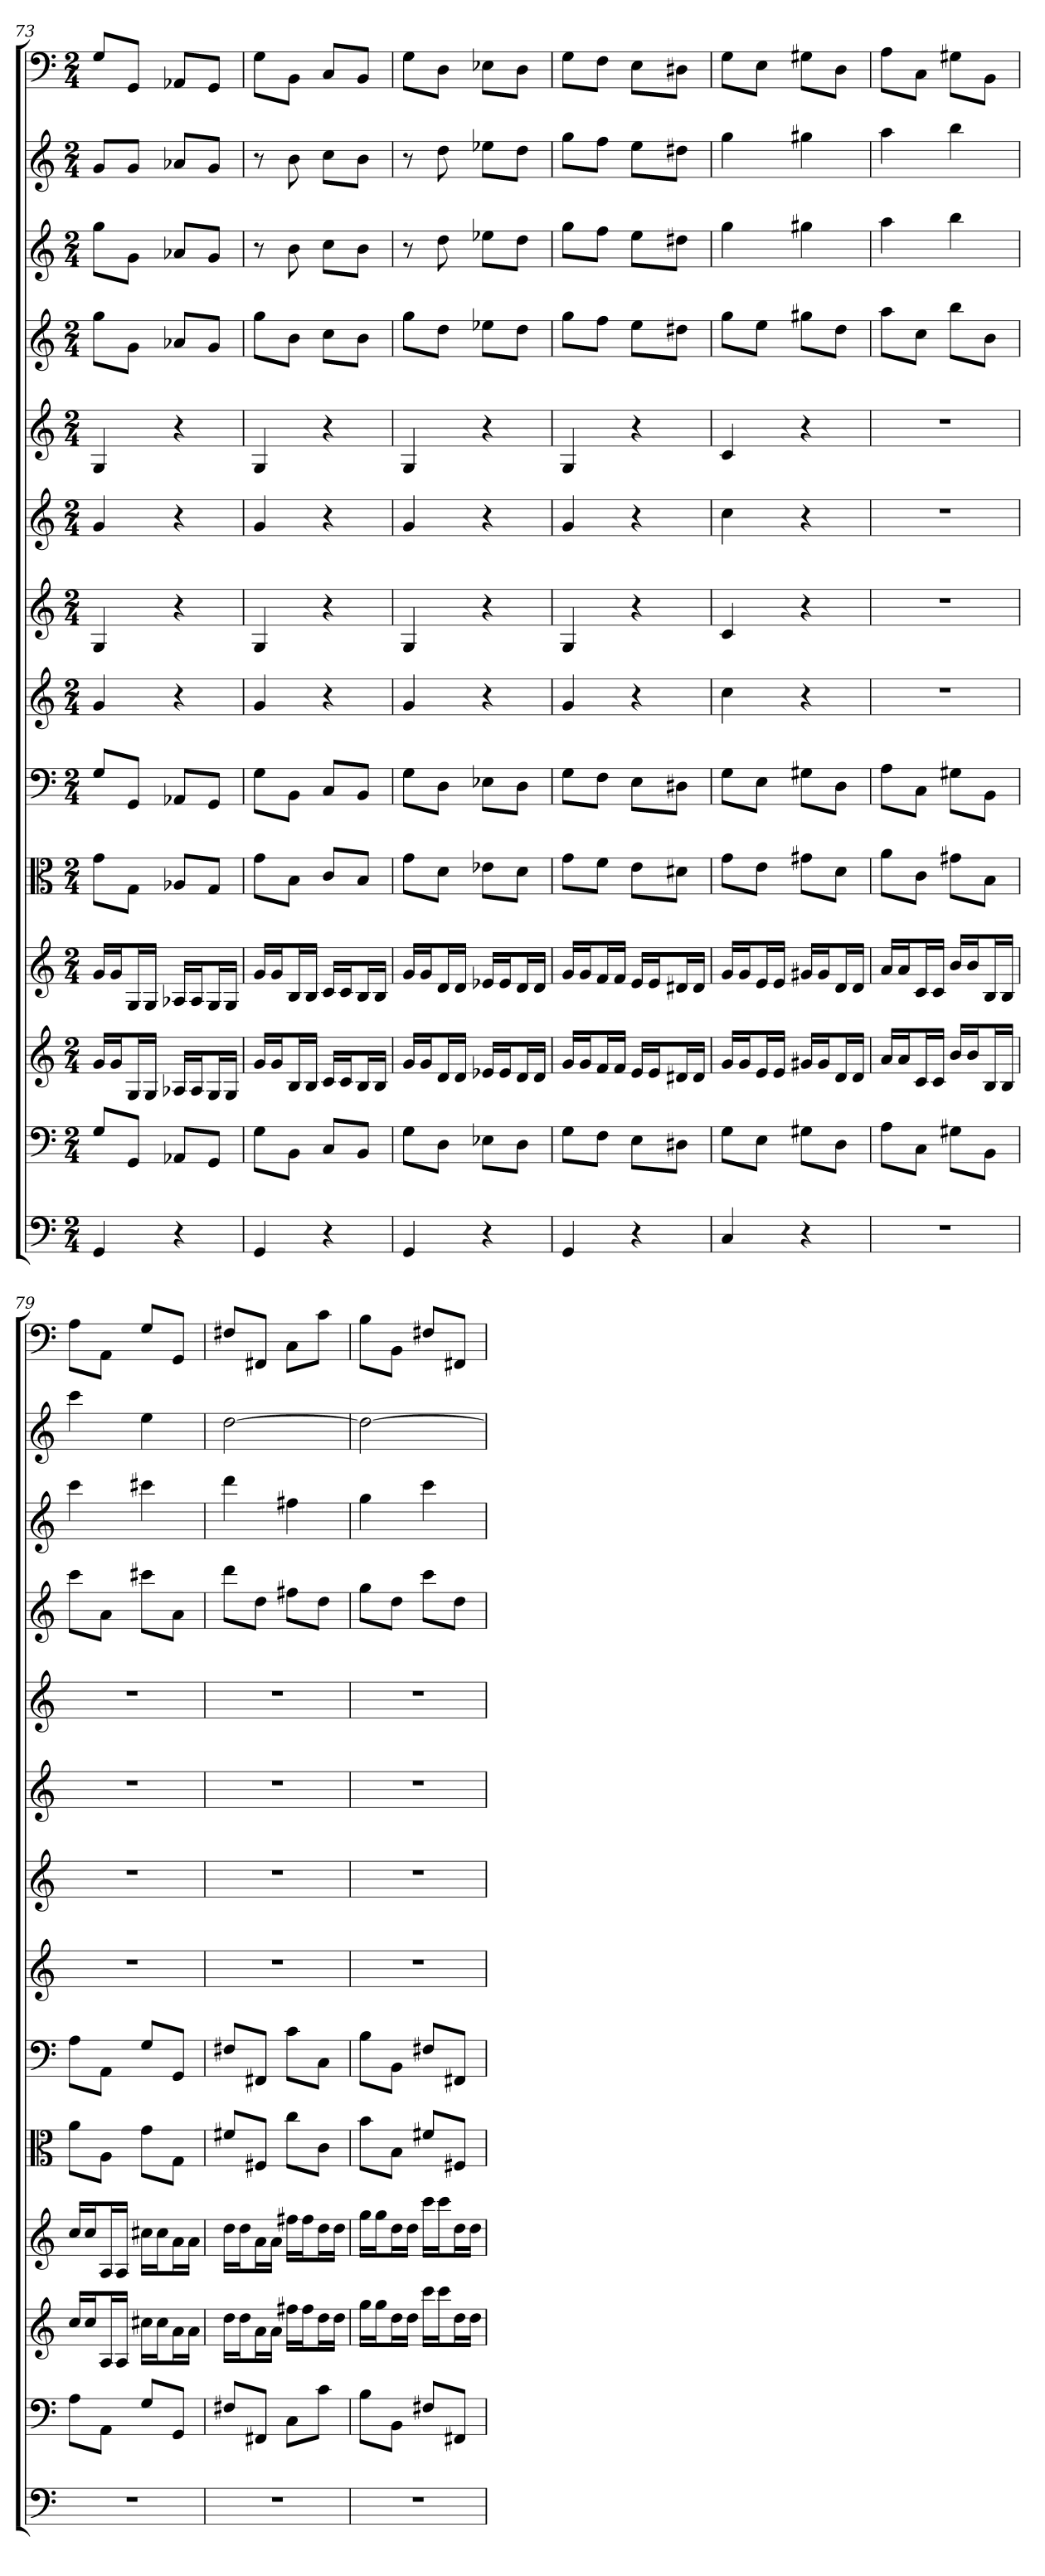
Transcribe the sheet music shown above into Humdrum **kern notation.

**kern	**kern	**kern	**kern	**kern	**kern	**kern	**kern	**kern	**kern	**kern	**kern	**kern	**kern
*part14	*part13	*part12	*part11	*part10	*part9	*part8	*part7	*part6	*part5	*part4	*part3	*part2	*part1
*staff14	*staff13	*staff12	*staff11	*staff10	*staff9	*staff8	*staff7	*staff6	*staff5	*staff4	*staff3	*staff2	*staff1
*clefF4	*clefF4	*	*	*clefC3	*clefF4	*	*	*	*	*	*	*	*clefF4
*k[]	*k[]	*k[]	*k[]	*k[]	*k[]	*k[]	*k[]	*k[]	*k[]	*k[]	*k[]	*k[]	*k[]
*C:	*C:	*C:	*C:	*C:	*C:	*C:	*C:	*C:	*C:	*C:	*C:	*C:	*C:
*M2/4	*M2/4	*M2/4	*M2/4	*M2/4	*M2/4	*M2/4	*M2/4	*M2/4	*M2/4	*M2/4	*M2/4	*M2/4	*M2/4
=73	=73	=73	=73	=73	=73	=73	=73	=73	=73	=73	=73	=73	=73
4GG	8G/L	16gLL	16gLL	8g\L	8G/L	4g	4G	4g	4G	8ggL	8ggL	8gL	8G/L
.	.	16gJ	16gJ	.	.	.	.	.	.	.	.	.	.
.	8GG/J	16GL	16GL	8G\J	8GG/J	.	.	.	.	8gJ	8gJ	8gJ	8GG/J
.	.	16GJJ	16GJJ	.	.	.	.	.	.	.	.	.	.
4r	8AA-X/L	16A-XLL	16A-XLL	8A-X/L	8AA-X/L	4r	4r	4r	4r	8a-XL	8a-XL	8a-XL	8AA-X/L
.	.	16A-J	16A-J	.	.	.	.	.	.	.	.	.	.
.	8GG/J	16GL	16GL	8G/J	8GG/J	.	.	.	.	8gJ	8gJ	8gJ	8GG/J
.	.	16GJJ	16GJJ	.	.	.	.	.	.	.	.	.	.
=74	=74	=74	=74	=74	=74	=74	=74	=74	=74	=74	=74	=74	=74
4GG	8G\L	16gLL	16gLL	8g\L	8G\L	4g	4G	4g	4G	8ggL	8r	8r	8G\L
.	.	16gJ	16gJ	.	.	.	.	.	.	.	.	.	.
.	8BB\J	16BL	16BL	8B\J	8BB\J	.	.	.	.	8bJ	8b	8b	8BB\J
.	.	16BJJ	16BJJ	.	.	.	.	.	.	.	.	.	.
4r	8C/L	16cLL	16cLL	8c/L	8C/L	4r	4r	4r	4r	8ccL	8ccL	8ccL	8C/L
.	.	16cJ	16cJ	.	.	.	.	.	.	.	.	.	.
.	8BB/J	16BL	16BL	8B/J	8BB/J	.	.	.	.	8bJ	8bJ	8bJ	8BB/J
.	.	16BJJ	16BJJ	.	.	.	.	.	.	.	.	.	.
=75	=75	=75	=75	=75	=75	=75	=75	=75	=75	=75	=75	=75	=75
4GG	8G\L	16gLL	16gLL	8g\L	8G\L	4g	4G	4g	4G	8ggL	8r	8r	8G\L
.	.	16gJ	16gJ	.	.	.	.	.	.	.	.	.	.
.	8D\J	16dL	16dL	8d\J	8D\J	.	.	.	.	8ddJ	8dd	8dd	8D\J
.	.	16dJJ	16dJJ	.	.	.	.	.	.	.	.	.	.
4r	8E-X\L	16e-XLL	16e-XLL	8e-X\L	8E-X\L	4r	4r	4r	4r	8ee-XL	8ee-XL	8ee-XL	8E-X\L
.	.	16e-J	16e-J	.	.	.	.	.	.	.	.	.	.
.	8D\J	16dL	16dL	8d\J	8D\J	.	.	.	.	8ddJ	8ddJ	8ddJ	8D\J
.	.	16dJJ	16dJJ	.	.	.	.	.	.	.	.	.	.
=76	=76	=76	=76	=76	=76	=76	=76	=76	=76	=76	=76	=76	=76
4GG	8G\L	16gLL	16gLL	8g\L	8G\L	4g	4G	4g	4G	8ggL	8ggL	8ggL	8G\L
.	.	16gJ	16gJ	.	.	.	.	.	.	.	.	.	.
.	8F\J	16fL	16fL	8f\J	8F\J	.	.	.	.	8ffJ	8ffJ	8ffJ	8F\J
.	.	16fJJ	16fJJ	.	.	.	.	.	.	.	.	.	.
4r	8E\L	16eLL	16eLL	8e\L	8E\L	4r	4r	4r	4r	8eeL	8eeL	8eeL	8E\L
.	.	16eJ	16eJ	.	.	.	.	.	.	.	.	.	.
.	8D#X\J	16d#XL	16d#XL	8d#X\J	8D#X\J	.	.	.	.	8dd#XJ	8dd#XJ	8dd#XJ	8D#X\J
.	.	16d#JJ	16d#JJ	.	.	.	.	.	.	.	.	.	.
=77	=77	=77	=77	=77	=77	=77	=77	=77	=77	=77	=77	=77	=77
4C	8G\L	16gLL	16gLL	8g\L	8G\L	4cc	4c	4cc	4c	8ggL	4gg	4gg	8G\L
.	.	16gJ	16gJ	.	.	.	.	.	.	.	.	.	.
.	8E\J	16eL	16eL	8e\J	8E\J	.	.	.	.	8eeJ	.	.	8E\J
.	.	16eJJ	16eJJ	.	.	.	.	.	.	.	.	.	.
4r	8G#X\L	16g#XLL	16g#XLL	8g#X\L	8G#X\L	4r	4r	4r	4r	8gg#XL	4gg#X	4gg#X	8G#X\L
.	.	16g#J	16g#J	.	.	.	.	.	.	.	.	.	.
.	8D\J	16dL	16dL	8d\J	8D\J	.	.	.	.	8ddJ	.	.	8D\J
.	.	16dJJ	16dJJ	.	.	.	.	.	.	.	.	.	.
=78	=78	=78	=78	=78	=78	=78	=78	=78	=78	=78	=78	=78	=78
2r	8A\L	16aLL	16aLL	8a\L	8A\L	2r	2r	2r	2r	8aaL	4aa	4aa	8A\L
.	.	16aJ	16aJ	.	.	.	.	.	.	.	.	.	.
.	8C\J	16cL	16cL	8c\J	8C\J	.	.	.	.	8ccJ	.	.	8C\J
.	.	16cJJ	16cJJ	.	.	.	.	.	.	.	.	.	.
.	8G#X\L	16bLL	16bLL	8g#X\L	8G#X\L	.	.	.	.	8bbL	4bb	4bb	8G#X\L
.	.	16bJ	16bJ	.	.	.	.	.	.	.	.	.	.
.	8BB\J	16BL	16BL	8B\J	8BB\J	.	.	.	.	8bJ	.	.	8BB\J
.	.	16BJJ	16BJJ	.	.	.	.	.	.	.	.	.	.
=79	=79	=79	=79	=79	=79	=79	=79	=79	=79	=79	=79	=79	=79
2r	8A\L	16ccLL	16ccLL	8a\L	8A\L	2r	2r	2r	2r	8cccL	4ccc	4ccc	8A\L
.	.	16ccJ	16ccJ	.	.	.	.	.	.	.	.	.	.
.	8AA\J	16AL	16AL	8A\J	8AA\J	.	.	.	.	8aJ	.	.	8AA\J
.	.	16AJJ	16AJJ	.	.	.	.	.	.	.	.	.	.
.	8G/L	16cc#XLL	16cc#XLL	8g\L	8G/L	.	.	.	.	8ccc#XL	4ccc#X	4ee	8G/L
.	.	16cc#J	16cc#J	.	.	.	.	.	.	.	.	.	.
.	8GG/J	16aL	16aL	8G\J	8GG/J	.	.	.	.	8aJ	.	.	8GG/J
.	.	16aJJ	16aJJ	.	.	.	.	.	.	.	.	.	.
=80	=80	=80	=80	=80	=80	=80	=80	=80	=80	=80	=80	=80	=80
2r	8F#X/L	16ddLL	16ddLL	8f#X/L	8F#X/L	2r	2r	2r	2r	8dddL	4ddd	[2dd	8F#X/L
.	.	16ddJ	16ddJ	.	.	.	.	.	.	.	.	.	.
.	8FF#X/J	16aL	16aL	8F#X/J	8FF#X/J	.	.	.	.	8ddJ	.	.	8FF#X/J
.	.	16aJJ	16aJJ	.	.	.	.	.	.	.	.	.	.
.	8C\L	16ff#XLL	16ff#XLL	8cc\L	8c\L	.	.	.	.	8ff#XL	4ff#X	.	8C\L
.	.	16ff#J	16ff#J	.	.	.	.	.	.	.	.	.	.
.	8c\J	16ddL	16ddL	8c\J	8C\J	.	.	.	.	8ddJ	.	.	8c\J
.	.	16ddJJ	16ddJJ	.	.	.	.	.	.	.	.	.	.
=81	=81	=81	=81	=81	=81	=81	=81	=81	=81	=81	=81	=81	=81
2r	8B\L	16ggLL	16ggLL	8b\L	8B\L	2r	2r	2r	2r	8ggL	4gg	2dd_	8B\L
.	.	16ggJ	16ggJ	.	.	.	.	.	.	.	.	.	.
.	8BB\J	16ddL	16ddL	8B\J	8BB\J	.	.	.	.	8ddJ	.	.	8BB\J
.	.	16ddJJ	16ddJJ	.	.	.	.	.	.	.	.	.	.
.	8F#X/L	16cccLL	16cccLL	8f#X/L	8F#X/L	.	.	.	.	8cccL	4ccc	.	8F#X/L
.	.	16cccJ	16cccJ	.	.	.	.	.	.	.	.	.	.
.	8FF#X/J	16ddL	16ddL	8F#X/J	8FF#X/J	.	.	.	.	8ddJ	.	.	8FF#X/J
.	.	16ddJJ	16ddJJ	.	.	.	.	.	.	.	.	.	.
=	=	=	=	=	=	=	=	=	=	=	=	=	=
*-	*-	*-	*-	*-	*-	*-	*-	*-	*-	*-	*-	*-	*-
